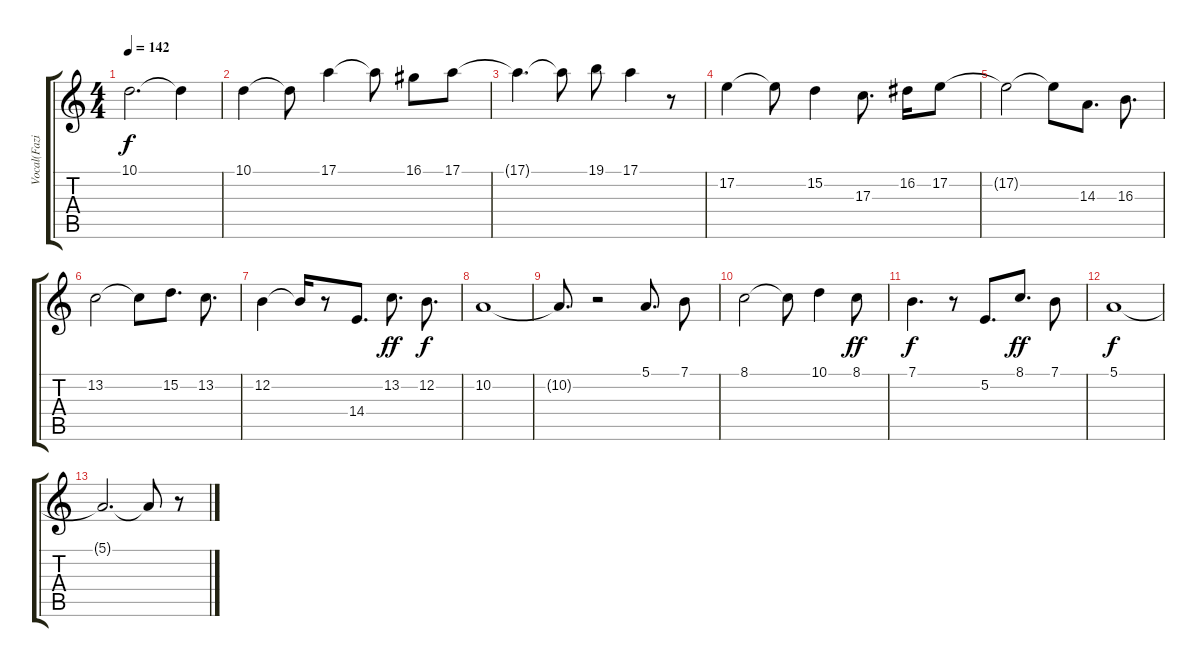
\track ("Vocal(Fazidah Joned)" "Vocal(Fazi") {instrument percussiveorgan}
\staff {score tabs}
\tuning (E4 B3 G3 D3 A2 E2) {hide}
\ts (4 4)
\tempo 142
\clef g2
\ks c
10.1{t}.2{d dy f} 10.1{t}.4 |
10.1.4 10.1{t}.8 17.1.4 17.1{t}.8 16.1.8 17.1.8 |
17.1{t}.4{d} 17.1{t}.8 19.1.8 17.1.4 r.8 |
17.2.4 17.2{t}.8 15.2.4 17.3.8{d} 16.2.16 17.2.8 |
17.2{t}.2 17.2{t}.8 14.3.8{d} 16.3.8{d} |
13.2.2 13.2{t}.8 15.2.8{d} 13.2.8{d} |
12.2.4 12.2{t}.16 r.8 14.4.8{d} 13.2.8{d dy ff} 12.2.8{d dy f} |
10.2.1 |
10.2{t}.8{d} r.2 5.1.8{d} 7.1.8 |
8.1.2 8.1{t}.8 10.1.4 8.1.8{dy ff} |
7.1.4{d dy f} r.8 5.2.8{d} 8.1.8{d dy ff} 7.1.8 |
5.1.1{dy f} |
5.1{t}.2{d} 5.1{t}.8 r.8
